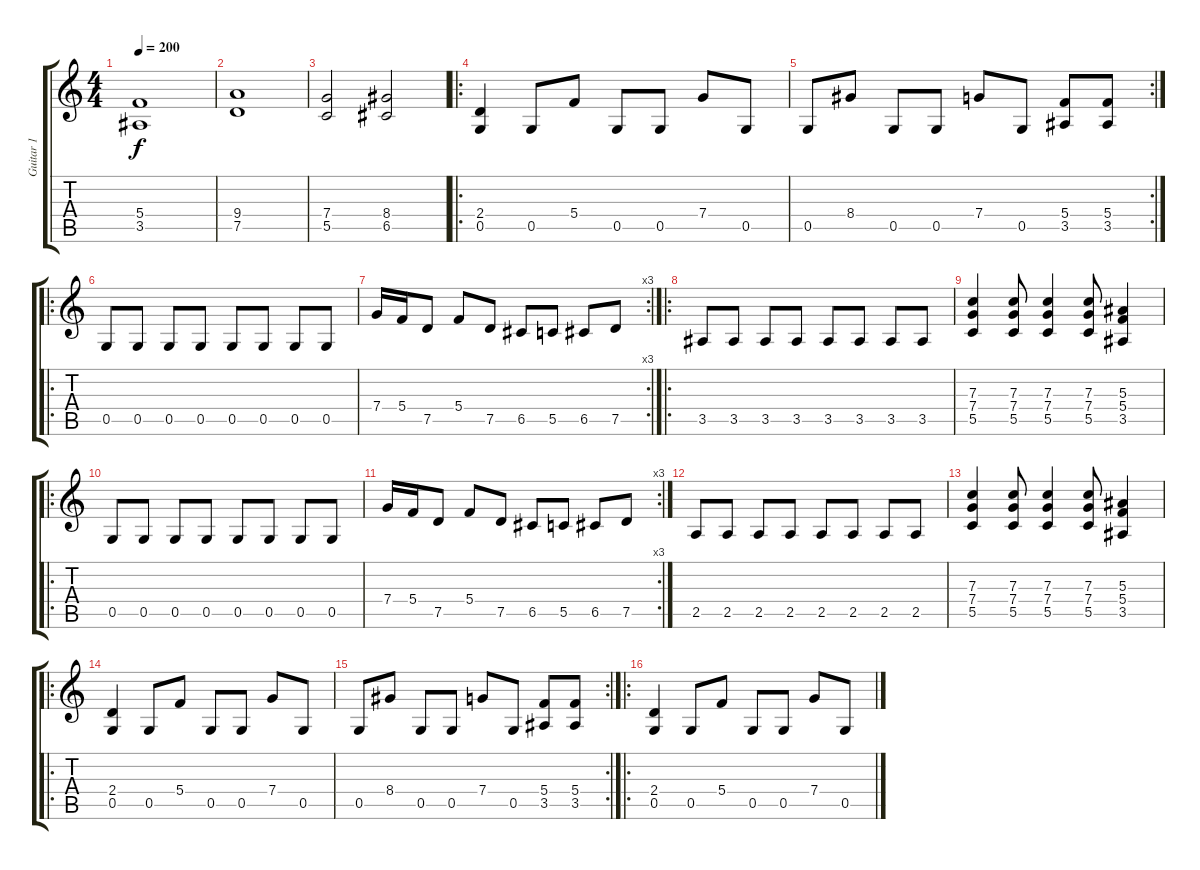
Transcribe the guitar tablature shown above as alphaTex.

\track ("Guitar 1" "Guitar 1") {instrument overdrivenguitar}
\staff {score tabs}
\tuning (D4 A3 F3 C3 G2 D2) {hide}
\ts (4 4)
\tempo 200
\clef g2
\ks c
(5.4 3.5).1{dy f} |
(9.4 7.5).1 |
(7.4 5.5).2 (8.4 6.5).2 |
\ro
(2.4 0.5).4 0.5.8 5.4.8 0.5.8 0.5.8 7.4.8 0.5.8 |
\rc 2
0.5.8 8.4.8 0.5.8 0.5.8 7.4.8 0.5.8 (5.4 3.5).8 (5.4 3.5).8 |
\ro
0.5.8 0.5.8 0.5.8 0.5.8 0.5.8 0.5.8 0.5.8 0.5.8 |
\rc 3
7.4.16 5.4.16 7.5.8 5.4.8 7.5.8 6.5.8 5.5.8 6.5.8 7.5.8 |
\ro
3.5.8 3.5.8 3.5.8 3.5.8 3.5.8 3.5.8 3.5.8 3.5.8 |
(7.3 7.4 5.5).4 (7.3 7.4 5.5).8 (7.3 7.4 5.5).4 (7.3 7.4 5.5).8 (5.3 5.4 3.5).4 |
\ro
0.5.8 0.5.8 0.5.8 0.5.8 0.5.8 0.5.8 0.5.8 0.5.8 |
\rc 3
7.4.16 5.4.16 7.5.8 5.4.8 7.5.8 6.5.8 5.5.8 6.5.8 7.5.8 |
2.5.8 2.5.8 2.5.8 2.5.8 2.5.8 2.5.8 2.5.8 2.5.8 |
(7.3 7.4 5.5).4 (7.3 7.4 5.5).8 (7.3 7.4 5.5).4 (7.3 7.4 5.5).8 (5.3 5.4 3.5).4 |
\ro
(2.4 0.5).4 0.5.8 5.4.8 0.5.8 0.5.8 7.4.8 0.5.8 |
\rc 2
0.5.8 8.4.8 0.5.8 0.5.8 7.4.8 0.5.8 (5.4 3.5).8 (5.4 3.5).8 |
\ro
(2.4 0.5).4 0.5.8 5.4.8 0.5.8 0.5.8 7.4.8 0.5.8
